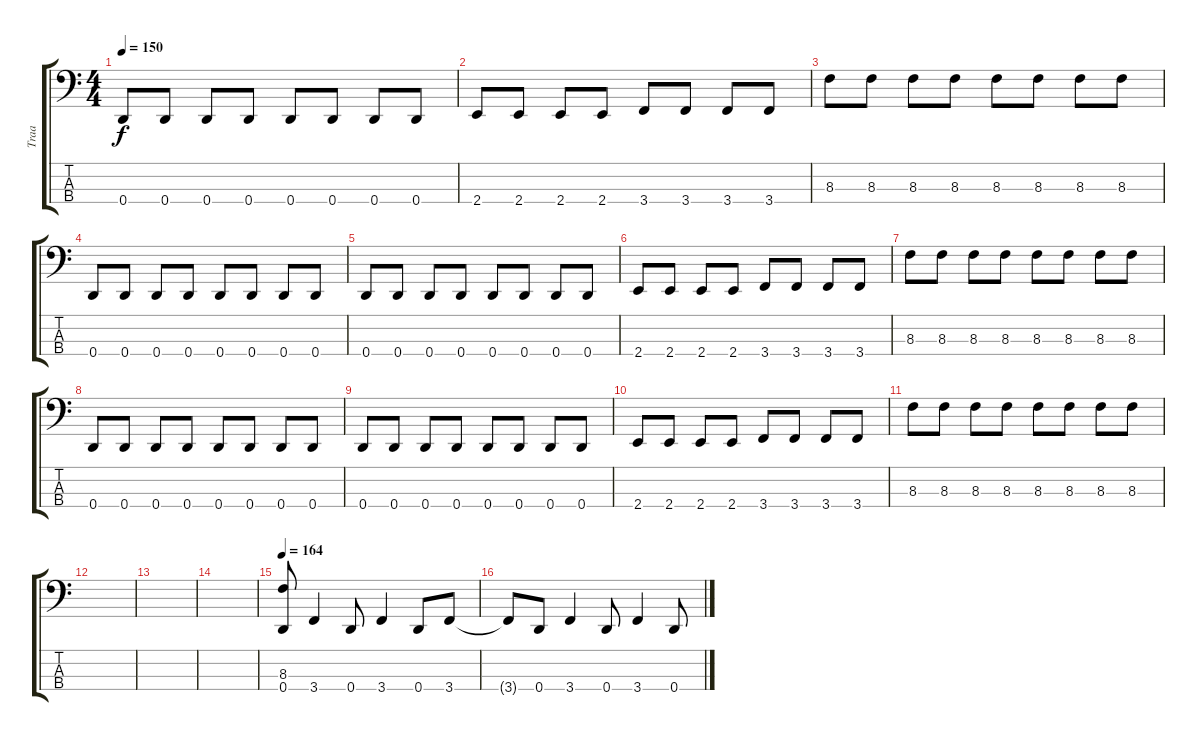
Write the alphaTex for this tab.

\track ("Traa" "Traa") {instrument electricbasspick}
\staff {score tabs}
\tuning (G2 D2 A1 D1) {hide}
\ts (4 4)
\tempo 150
\clef f4
\ks c
0.4.8{dy f} 0.4.8 0.4.8 0.4.8 0.4.8 0.4.8 0.4.8 0.4.8 |
2.4.8 2.4.8 2.4.8 2.4.8 3.4.8 3.4.8 3.4.8 3.4.8 |
8.3.8 8.3.8 8.3.8 8.3.8 8.3.8 8.3.8 8.3.8 8.3.8 |
0.4.8 0.4.8 0.4.8 0.4.8 0.4.8 0.4.8 0.4.8 0.4.8 |
0.4.8 0.4.8 0.4.8 0.4.8 0.4.8 0.4.8 0.4.8 0.4.8 |
2.4.8 2.4.8 2.4.8 2.4.8 3.4.8 3.4.8 3.4.8 3.4.8 |
8.3.8 8.3.8 8.3.8 8.3.8 8.3.8 8.3.8 8.3.8 8.3.8 |
0.4.8 0.4.8 0.4.8 0.4.8 0.4.8 0.4.8 0.4.8 0.4.8 |
0.4.8 0.4.8 0.4.8 0.4.8 0.4.8 0.4.8 0.4.8 0.4.8 |
2.4.8 2.4.8 2.4.8 2.4.8 3.4.8 3.4.8 3.4.8 3.4.8 |
8.3.8 8.3.8 8.3.8 8.3.8 8.3.8 8.3.8 8.3.8 8.3.8 |
|
|
|
\tempo 164
(8.3 0.4).8 3.4.4 0.4.8 3.4.4 0.4.8 3.4.8 |
3.4{t}.8 0.4.8 3.4.4 0.4.8 3.4.4 0.4.8
